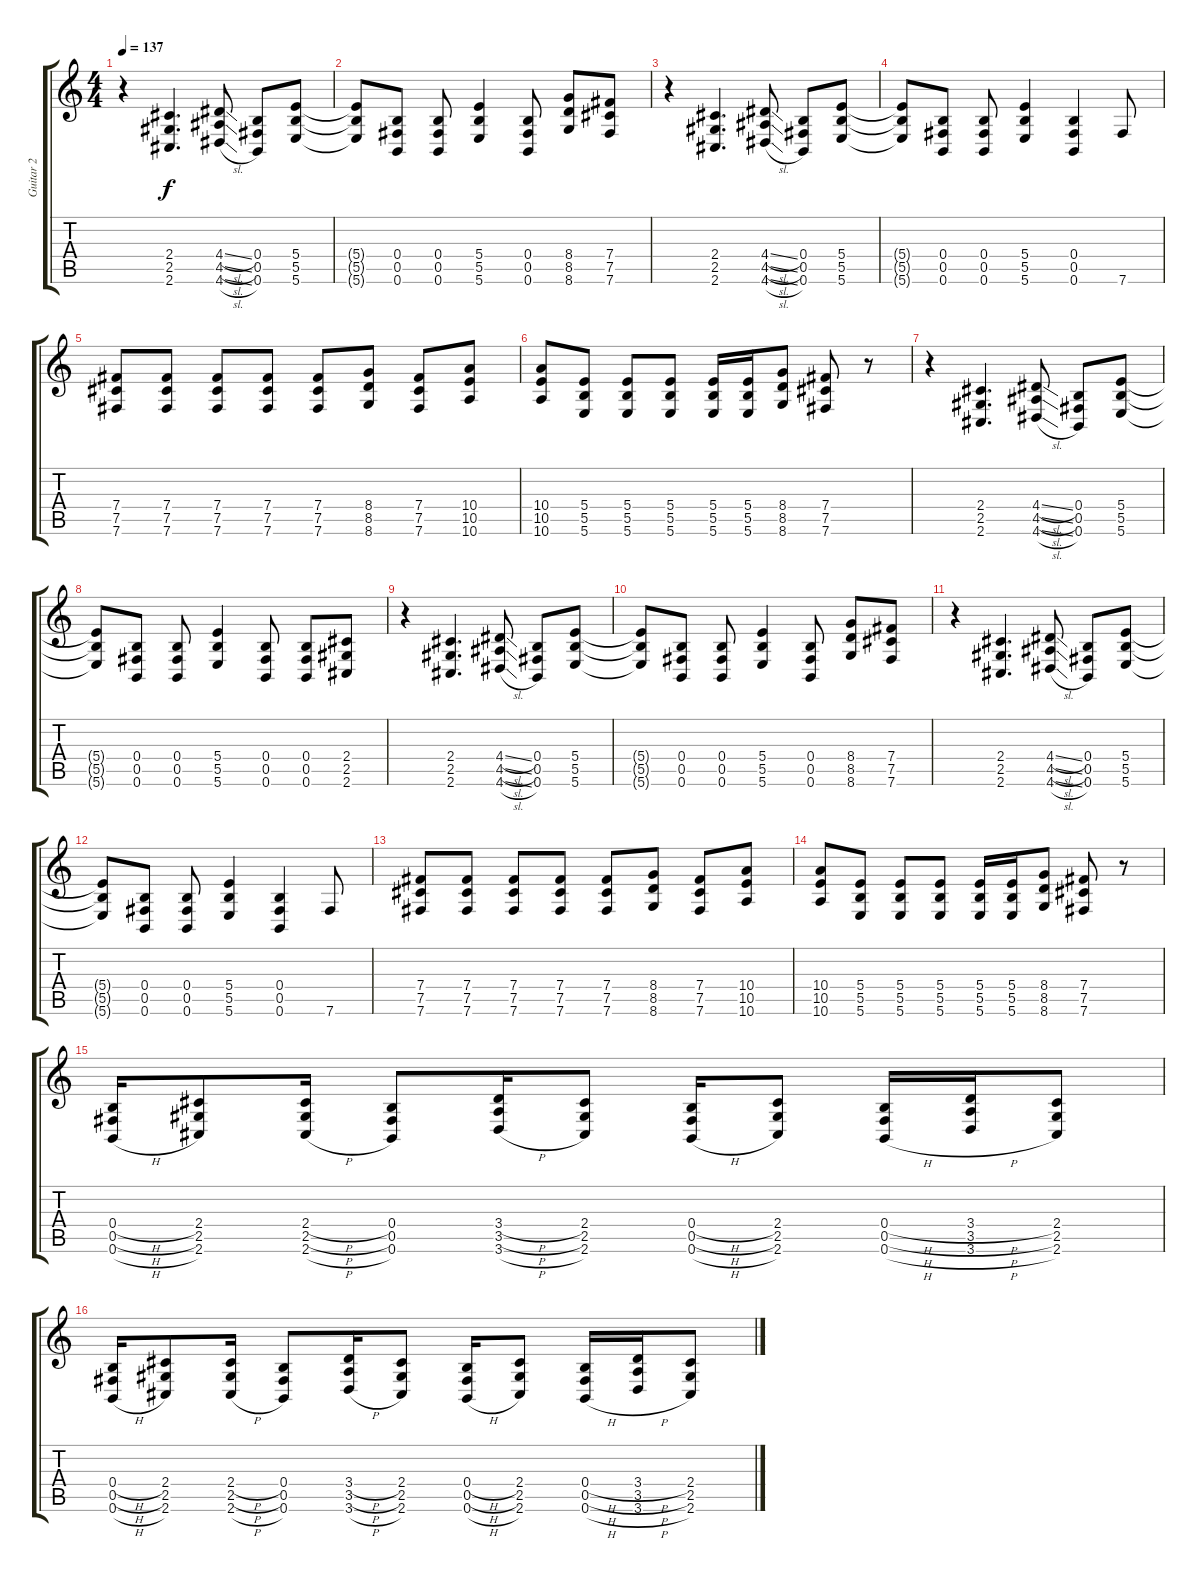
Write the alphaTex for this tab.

\track ("Guitar 2" "Guitar 2") {instrument distortionguitar}
\staff {score tabs}
\tuning (Db4 Ab3 E3 B2 Gb2 B1) {hide}
\ts (4 4)
\tempo 137
\clef g2
\ks c
r.4{dy f} (2.4 2.5 2.6).4{d} (4.4{sl} 4.5{sl} 4.6{sl}).8 (0.4 0.5 0.6).8 (5.4 5.5 5.6).8 |
(5.4{t} 5.5{t} 5.6{t}).8 (0.4 0.5 0.6).8 (0.4 0.5 0.6).8 (5.4 5.5 5.6).4 (0.4 0.5 0.6).8 (8.4 8.5 8.6).8 (7.4 7.5 7.6).8 |
r.4 (2.4 2.5 2.6).4{d} (4.4{sl} 4.5{sl} 4.6{sl}).8 (0.4 0.5 0.6).8 (5.4 5.5 5.6).8 |
(5.4{t} 5.5{t} 5.6{t}).8 (0.4 0.5 0.6).8 (0.4 0.5 0.6).8 (5.4 5.5 5.6).4 (0.4 0.5 0.6).4 7.6.8 |
(7.4 7.5 7.6).8 (7.4 7.5 7.6).8 (7.4 7.5 7.6).8 (7.4 7.5 7.6).8 (7.4 7.5 7.6).8 (8.4 8.5 8.6).8 (7.4 7.5 7.6).8 (10.4 10.5 10.6).8 |
(10.4 10.5 10.6).8 (5.4 5.5 5.6).8 (5.4 5.5 5.6).8 (5.4 5.5 5.6).8 (5.4 5.5 5.6).16 (5.4 5.5 5.6).16 (8.4 8.5 8.6).8 (7.4 7.5 7.6).8 r.8 |
r.4 (2.4 2.5 2.6).4{d} (4.4{sl} 4.5{sl} 4.6{sl}).8 (0.4 0.5 0.6).8 (5.4 5.5 5.6).8 |
(5.4{t} 5.5{t} 5.6{t}).8 (0.4 0.5 0.6).8 (0.4 0.5 0.6).8 (5.4 5.5 5.6).4 (0.4 0.5 0.6).8 (0.4 0.5 0.6).8 (2.4 2.5 2.6).8 |
r.4 (2.4 2.5 2.6).4{d} (4.4{sl} 4.5{sl} 4.6{sl}).8 (0.4 0.5 0.6).8 (5.4 5.5 5.6).8 |
(5.4{t} 5.5{t} 5.6{t}).8 (0.4 0.5 0.6).8 (0.4 0.5 0.6).8 (5.4 5.5 5.6).4 (0.4 0.5 0.6).8 (8.4 8.5 8.6).8 (7.4 7.5 7.6).8 |
r.4 (2.4 2.5 2.6).4{d} (4.4{sl} 4.5{sl} 4.6{sl}).8 (0.4 0.5 0.6).8 (5.4 5.5 5.6).8 |
(5.4{t} 5.5{t} 5.6{t}).8 (0.4 0.5 0.6).8 (0.4 0.5 0.6).8 (5.4 5.5 5.6).4 (0.4 0.5 0.6).4 7.6.8 |
(7.4 7.5 7.6).8 (7.4 7.5 7.6).8 (7.4 7.5 7.6).8 (7.4 7.5 7.6).8 (7.4 7.5 7.6).8 (8.4 8.5 8.6).8 (7.4 7.5 7.6).8 (10.4 10.5 10.6).8 |
(10.4 10.5 10.6).8 (5.4 5.5 5.6).8 (5.4 5.5 5.6).8 (5.4 5.5 5.6).8 (5.4 5.5 5.6).16 (5.4 5.5 5.6).16 (8.4 8.5 8.6).8 (7.4 7.5 7.6).8 r.8 |
(0.4{h} 0.5{h} 0.6{h}).16 (2.4 2.5 2.6).8 (2.4{h} 2.5{h} 2.6{h}).16 (0.4 0.5 0.6).8 (3.4{h} 3.5{h} 3.6{h}).16 (2.4 2.5 2.6).8 (0.4{h} 0.5{h} 0.6{h}).16 (2.4 2.5 2.6).8 (0.4{h} 0.5{h} 0.6{h}).16 (3.4{h} 3.5{h} 3.6{h}).16 (2.4 2.5 2.6).8 |
(0.4{h} 0.5{h} 0.6{h}).16 (2.4 2.5 2.6).8 (2.4{h} 2.5{h} 2.6{h}).16 (0.4 0.5 0.6).8 (3.4{h} 3.5{h} 3.6{h}).16 (2.4 2.5 2.6).8 (0.4{h} 0.5{h} 0.6{h}).16 (2.4 2.5 2.6).8 (0.4{h} 0.5{h} 0.6{h}).16 (3.4{h} 3.5{h} 3.6{h}).16 (2.4 2.5 2.6).8
